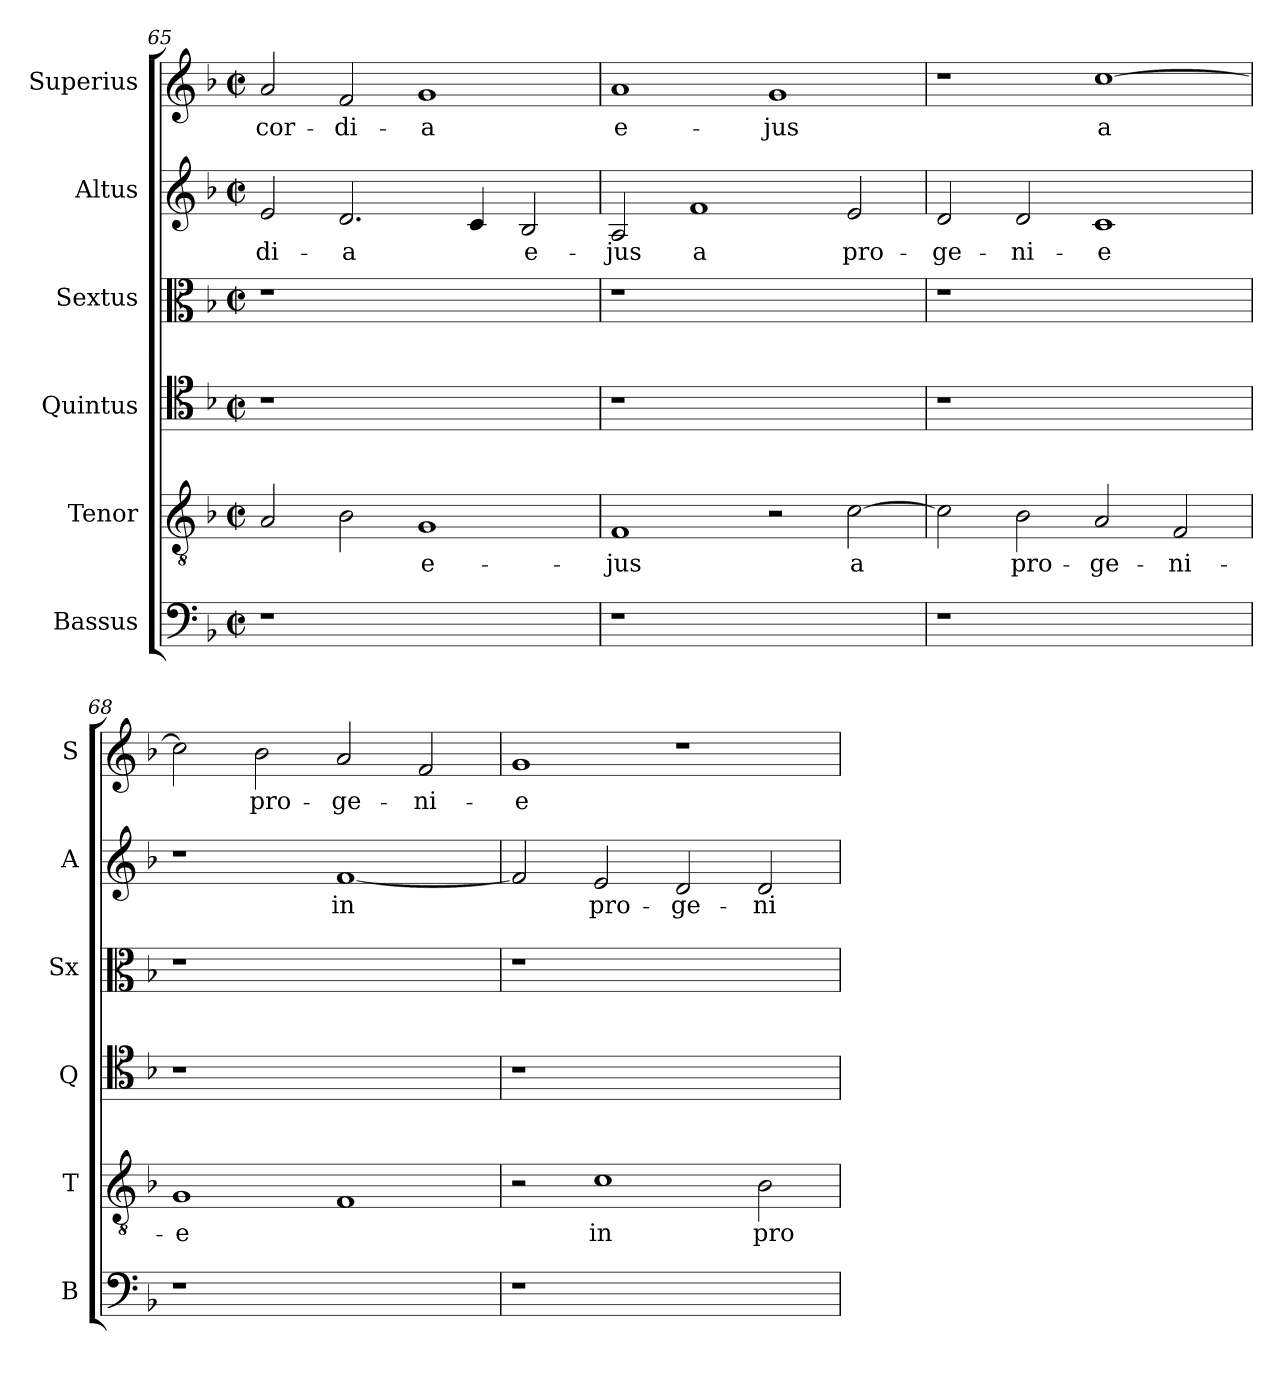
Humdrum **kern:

**kern	**kern	**text	**kern	**kern	**kern	**text	**kern	**text
*part6	*part5	*part5	*part4	*part3	*part2	*part2	*part1	*part1
*staff6	*staff5	*staff5	*staff4	*staff3	*staff2	*staff2	*staff1	*staff1
*I"Bassus	*I"Tenor	*	*I"Quintus	*I"Sextus	*I"Altus	*	*I"Superius	*
*I'B	*I'T	*	*I'Q	*I'Sx	*I'A	*	*I'S	*
*clefF4	*clefGv2	*	*clefC4	*clefC3	*clefG2	*	*clefG2	*
*k[b-]	*k[b-]	*	*k[b-]	*k[b-]	*k[b-]	*	*k[b-]	*
*F:	*F:	*	*F:	*F:	*F:	*	*F:	*
*M2/2	*M2/2	*	*M2/2	*M2/2	*M2/2	*	*M2/2	*
*met(c|)	*met(c|)	*	*met(c|)	*met(c|)	*met(c|)	*	*met(c|)	*
=65	=65	=65	=65	=65	=65	=65	=65	=65
!	!	!	!	!	!	!LO:LY:b	!	!
!	!	!	!	!	!	!	!	!LO:LY:b
1r	2A/	.	1r	1r	2e/	-di-	2a/	-cor-
!	!	!	!	!	!	!LO:LY:b	!	!
!	!	!	!	!	!	!	!	!LO:LY:b
.	2B-\	.	.	.	2.d/	-a	2f/	-di-
!	!	!LO:LY:b	!	!	!	!	!	!
!	!	!	!	!	!	!	!	!LO:LY:b
1ryy	1G	e-	1ryy	1ryy	.	.	1g	-a
.	.	.	.	.	4c/	.	.	.
!	!	!	!	!	!	!LO:LY:b	!	!
.	.	.	.	.	2B-/	e-	.	.
=66	=66	=66	=66	=66	=66	=66	=66	=66
!	!	!LO:LY:b	!	!	!	!	!	!
!	!	!	!	!	!	!LO:LY:b	!	!
!	!	!	!	!	!	!	!	!LO:LY:b
1r	1F	-jus	1r	1r	2A/	-jus	1a	e-
!	!	!	!	!	!	!LO:LY:b	!	!
.	.	.	.	.	1f	a	.	.
!	!	!	!	!	!	!	!	!LO:LY:b
1ryy	2r	.	1ryy	1ryy	.	.	1g	-jus
!	!	!LO:LY:b	!	!	!	!	!	!
!	!	!	!	!	!	!LO:LY:b	!	!
.	[2c\	a	.	.	2e/	pro-	.	.
=67	=67	=67	=67	=67	=67	=67	=67	=67
!	!	!	!	!	!	!LO:LY:b	!	!
1r	2c\]	.	1r	1r	2d/	-ge-	1r	.
!	!	!LO:LY:b	!	!	!	!	!	!
!	!	!	!	!	!	!LO:LY:b	!	!
.	2B-\	pro-	.	.	2d/	-ni-	.	.
!	!	!LO:LY:b	!	!	!	!	!	!
!	!	!	!	!	!	!LO:LY:b	!	!
!	!	!	!	!	!	!	!	!LO:LY:b
1ryy	2A/	-ge-	1ryy	1ryy	1c	-e	[1cc	a
!	!	!LO:LY:b	!	!	!	!	!	!
.	2F/	-ni-	.	.	.	.	.	.
=68	=68	=68	=68	=68	=68	=68	=68	=68
!	!	!LO:LY:b	!	!	!	!	!	!
1r	1G	-e	1r	1r	1r	.	2cc\]	.
!	!	!	!	!	!	!	!	!LO:LY:b
.	.	.	.	.	.	.	2b-\	pro-
!	!	!	!	!	!	!LO:LY:b	!	!
!	!	!	!	!	!	!	!	!LO:LY:b
1ryy	1F	.	1ryy	1ryy	[1f	in	2a/	-ge-
!	!	!	!	!	!	!	!	!LO:LY:b
.	.	.	.	.	.	.	2f/	-ni-
=69	=69	=69	=69	=69	=69	=69	=69	=69
!	!	!	!	!	!	!	!	!LO:LY:b
1r	2r	.	1r	1r	2f/]	.	1g	-e
!	!	!LO:LY:b	!	!	!	!	!	!
!	!	!	!	!	!	!LO:LY:b	!	!
.	1c	in	.	.	2e/	pro-	.	.
!	!	!	!	!	!	!LO:LY:b	!	!
1ryy	.	.	1ryy	1ryy	2d/	-ge-	1r	.
!	!	!LO:LY:b	!	!	!	!	!	!
!	!	!	!	!	!	!LO:LY:b	!	!
.	2B-\	pro-	.	.	2d/	-ni-	.	.
=	=	=	=	=	=	=	=	=
*-	*-	*-	*-	*-	*-	*-	*-	*-
